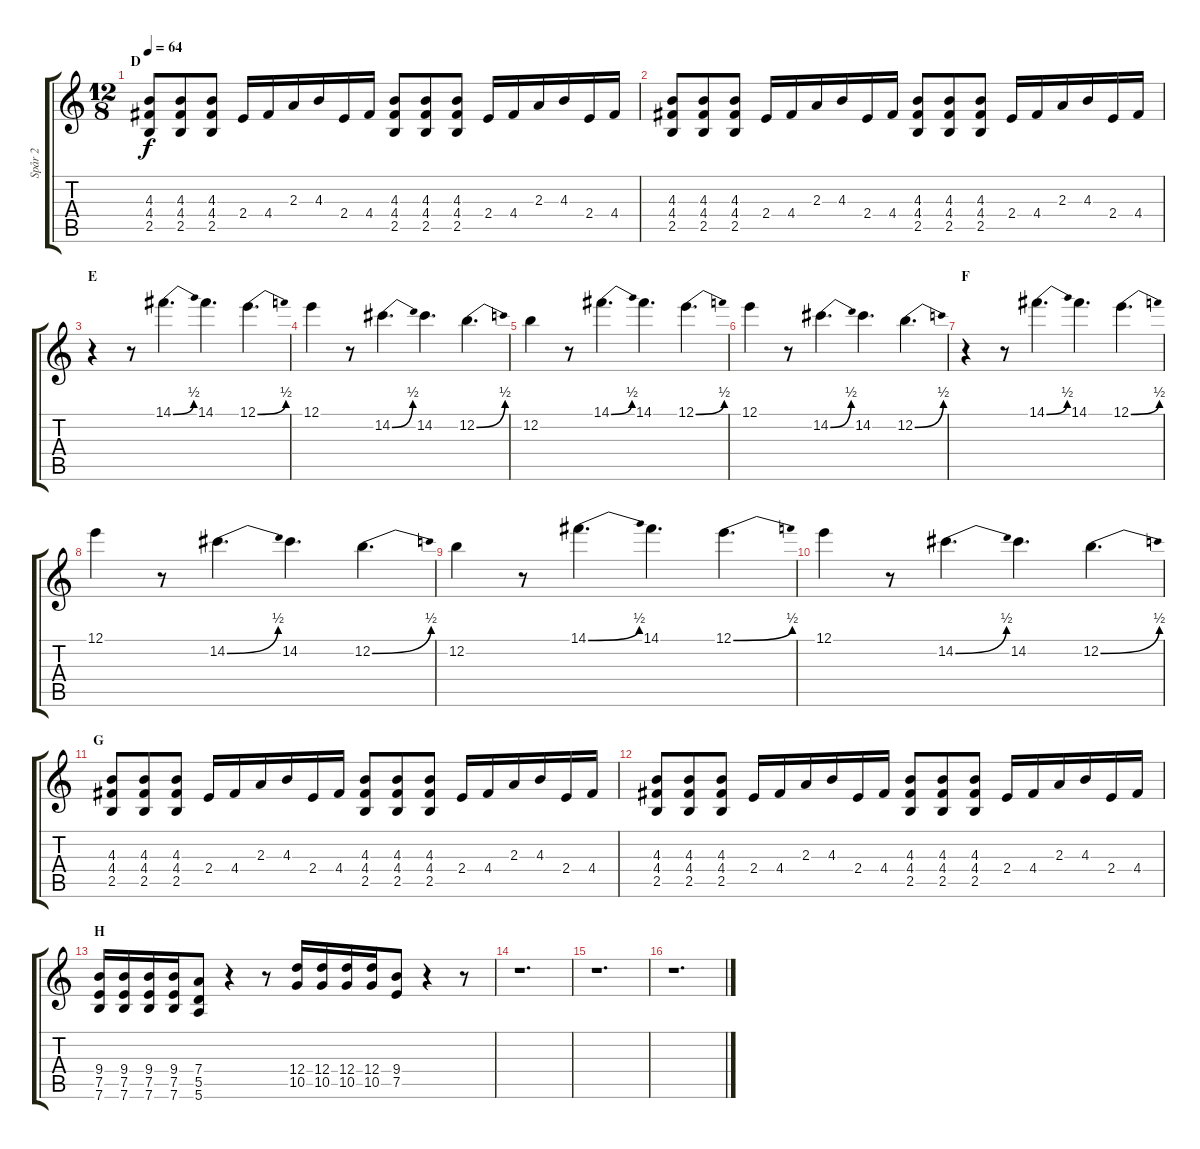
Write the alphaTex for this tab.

\track ("Spår 2" "Spår 2") {instrument distortionguitar}
\staff {score tabs}
\tuning (E4 B3 G3 D3 A2 E2) {hide}
\ts (12 8)
\section ("" "D")
\tempo 64
\clef g2
\ks c
(4.3 4.4 2.5).8{dy f} (4.3 4.4 2.5).8 (4.3 4.4 2.5).8 2.4.16 4.4.16 2.3.16 4.3.16 2.4.16 4.4.16 (4.3 4.4 2.5).8 (4.3 4.4 2.5).8 (4.3 4.4 2.5).8 2.4.16 4.4.16 2.3.16 4.3.16 2.4.16 4.4.16 |
(4.3 4.4 2.5).8 (4.3 4.4 2.5).8 (4.3 4.4 2.5).8 2.4.16 4.4.16 2.3.16 4.3.16 2.4.16 4.4.16 (4.3 4.4 2.5).8 (4.3 4.4 2.5).8 (4.3 4.4 2.5).8 2.4.16 4.4.16 2.3.16 4.3.16 2.4.16 4.4.16 |
\section ("" "E")
r.4 r.8 14.1{be (bend 0 0 60 2)}.4{d} 14.1.4{d} 12.1{be (bend 0 0 60 2)}.4{d} |
12.1.4 r.8 14.2{be (bend 0 0 60 2)}.4{d} 14.2.4{d} 12.2{be (bend 0 0 60 2)}.4{d} |
12.2.4 r.8 14.1{be (bend 0 0 60 2)}.4{d} 14.1.4{d} 12.1{be (bend 0 0 60 2)}.4{d} |
12.1.4 r.8 14.2{be (bend 0 0 60 2)}.4{d} 14.2.4{d} 12.2{be (bend 0 0 60 2)}.4{d} |
\section ("" "F")
r.4 r.8 14.1{be (bend 0 0 60 2)}.4{d} 14.1.4{d} 12.1{be (bend 0 0 60 2)}.4{d} |
12.1.4 r.8 14.2{be (bend 0 0 60 2)}.4{d} 14.2.4{d} 12.2{be (bend 0 0 60 2)}.4{d} |
12.2.4 r.8 14.1{be (bend 0 0 60 2)}.4{d} 14.1.4{d} 12.1{be (bend 0 0 60 2)}.4{d} |
12.1.4 r.8 14.2{be (bend 0 0 60 2)}.4{d} 14.2.4{d} 12.2{be (bend 0 0 60 2)}.4{d} |
\section ("" "G")
(4.3 4.4 2.5).8 (4.3 4.4 2.5).8 (4.3 4.4 2.5).8 2.4.16 4.4.16 2.3.16 4.3.16 2.4.16 4.4.16 (4.3 4.4 2.5).8 (4.3 4.4 2.5).8 (4.3 4.4 2.5).8 2.4.16 4.4.16 2.3.16 4.3.16 2.4.16 4.4.16 |
(4.3 4.4 2.5).8 (4.3 4.4 2.5).8 (4.3 4.4 2.5).8 2.4.16 4.4.16 2.3.16 4.3.16 2.4.16 4.4.16 (4.3 4.4 2.5).8 (4.3 4.4 2.5).8 (4.3 4.4 2.5).8 2.4.16 4.4.16 2.3.16 4.3.16 2.4.16 4.4.16 |
\section ("" "H")
(9.4 7.5 7.6).16 (9.4 7.5 7.6).16 (9.4 7.5 7.6).16 (9.4 7.5 7.6).16 (7.4 5.5 5.6).8 r.4 r.8 (12.4 10.5).16 (12.4 10.5).16 (12.4 10.5).16 (12.4 10.5).16 (9.4 7.5).8 r.4 r.8 |
r.1{d} |
r.1{d} |
r.1{d}
